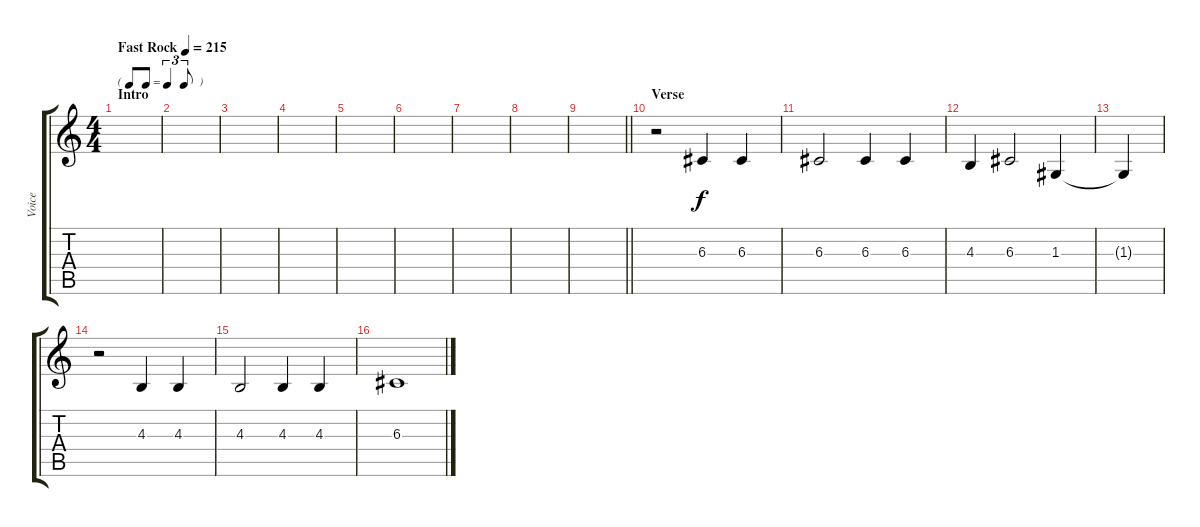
\track ("Voice" "Voice") {instrument lead6voice}
\staff {score tabs}
\tuning (E4 B3 G3 D3 A2 E2) {hide}
\ts (4 4)
\tf triplet8th
\section ("" "Intro")
\tempo (215 "Fast Rock")
\clef g2
\ks c
|
|
|
|
|
|
|
|
\barLineRight lightlight
|
\section ("" "Verse")
r.2 6.3.4 6.3.4 |
6.3.2 6.3.4 6.3.4 |
4.3.4 6.3.2 1.3.4 |
1.3{t}.4 |
r.2 4.3.4 4.3.4 |
4.3.2 4.3.4 4.3.4 |
6.3.1
